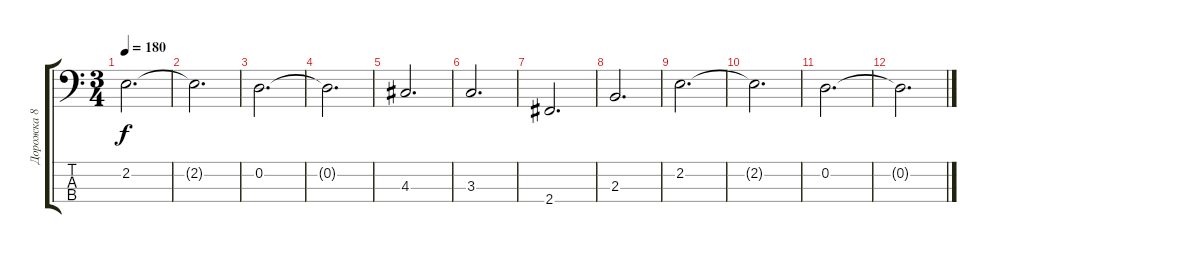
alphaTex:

\track ("Дорожка 8" "Дорожка 8") {instrument electricbassfinger}
\staff {score tabs}
\tuning (G2 D2 A1 E1) {hide}
\ts (3 4)
\tempo 180
\clef f4
\ks c
2.2.2{d dy f} |
2.2{t}.2{d} |
0.2.2{d} |
0.2{t}.2{d} |
4.3.2{d} |
3.3.2{d} |
2.4.2{d} |
2.3.2{d} |
2.2.2{d} |
2.2{t}.2{d} |
0.2.2{d} |
0.2{t}.2{d}
